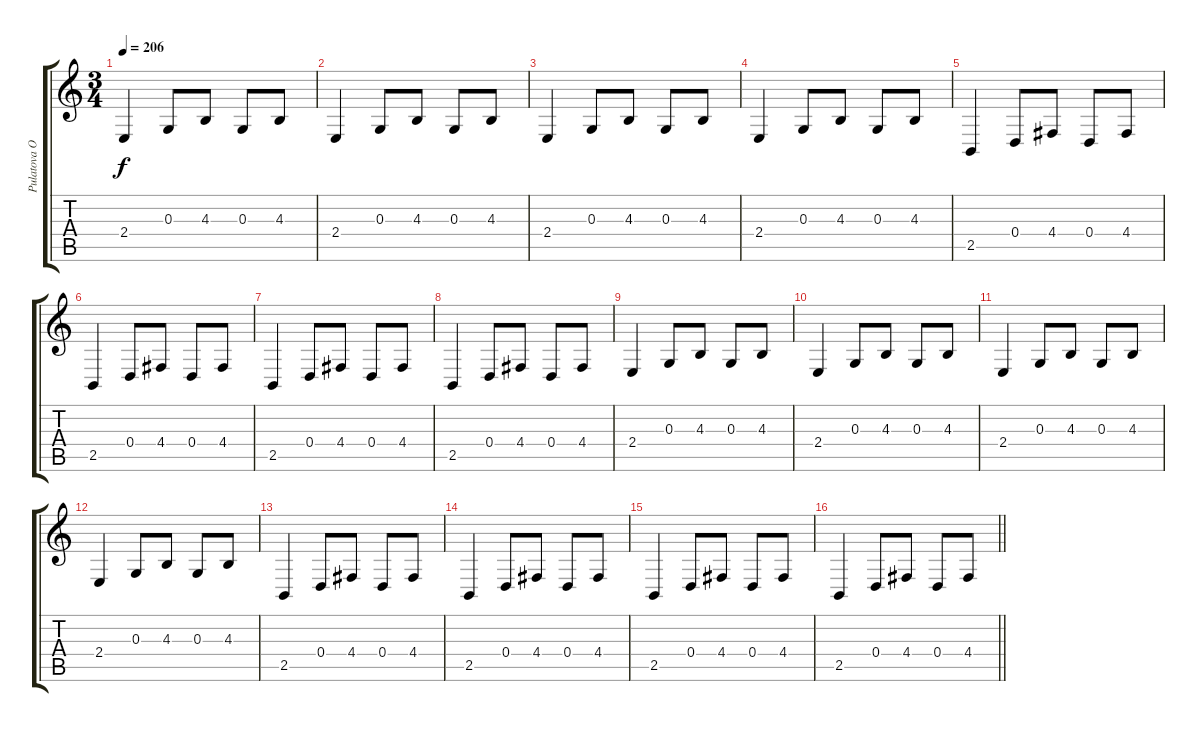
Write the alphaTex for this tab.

\track ("Pulatova O (LH)" "Pulatova O") {instrument acousticgrandpiano}
\staff {score tabs}
\tuning (E4 B3 G3 D3 A2 E2) {hide}
\ts (3 4)
\tempo 206
\clef g2
\ks c
2.4.4{dy f} 0.3.8 4.3.8 0.3.8 4.3.8 |
2.4.4 0.3.8 4.3.8 0.3.8 4.3.8 |
2.4.4 0.3.8 4.3.8 0.3.8 4.3.8 |
2.4.4 0.3.8 4.3.8 0.3.8 4.3.8 |
2.5.4 0.4.8 4.4.8 0.4.8 4.4.8 |
2.5.4 0.4.8 4.4.8 0.4.8 4.4.8 |
2.5.4 0.4.8 4.4.8 0.4.8 4.4.8 |
2.5.4 0.4.8 4.4.8 0.4.8 4.4.8 |
2.4.4 0.3.8 4.3.8 0.3.8 4.3.8 |
2.4.4 0.3.8 4.3.8 0.3.8 4.3.8 |
2.4.4 0.3.8 4.3.8 0.3.8 4.3.8 |
2.4.4 0.3.8 4.3.8 0.3.8 4.3.8 |
2.5.4 0.4.8 4.4.8 0.4.8 4.4.8 |
2.5.4 0.4.8 4.4.8 0.4.8 4.4.8 |
2.5.4 0.4.8 4.4.8 0.4.8 4.4.8 |
\barLineRight lightlight
2.5.4 0.4.8 4.4.8 0.4.8 4.4.8
